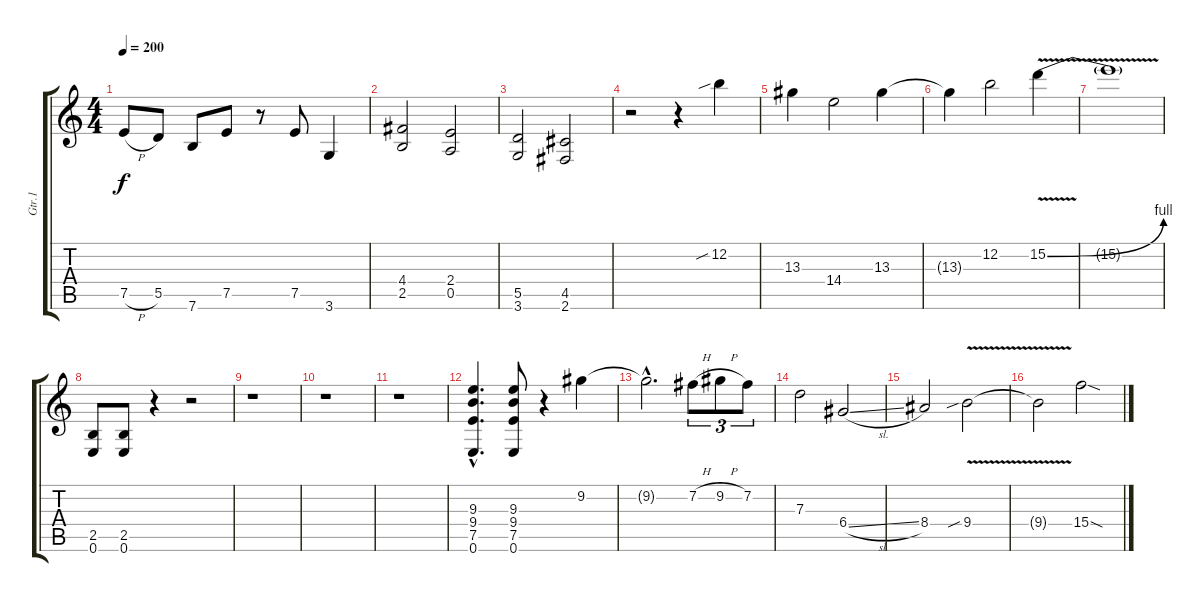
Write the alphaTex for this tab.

\track ("Gtr.1" "Gtr.1") {instrument distortionguitar}
\staff {score tabs}
\tuning (E4 B3 G3 D3 A2 E2) {hide}
\ts (4 4)
\tempo 200
\clef g2
\ks c
7.5{h}.8{dy f} 5.5.8 7.6.8 7.5.8 r.8 7.5.8 3.6.4 |
(4.4 2.5).2 (2.4 0.5).2 |
(5.5 3.6).2 (4.5 2.6).2 |
r.2 r.4 12.2{sib}.4 |
13.3.4 14.4.2 13.3.4 |
13.3{t}.4 12.2.2 15.2{be (bend 0 0 60 4) v}.4 |
15.2{t}.1 |
(2.5 0.6).8 (2.5 0.6).8 r.4 r.2 |
r.1 |
r.1 |
r.1 |
(9.3{hac} 9.4{hac} 7.5{hac} 0.6{hac}).4{d} (9.3 9.4 7.5 0.6).8 r.4 9.2.4 |
9.2{hac t}.2{d} 7.2{h}.8{tu (3 2)} 9.2{h}.8{tu (3 2)} 7.2.8{tu (3 2)} |
7.3.2 6.4{sl}.2 |
8.4.2 9.4{v sib}.2 |
9.4{t}.2 15.4{sod}.2
